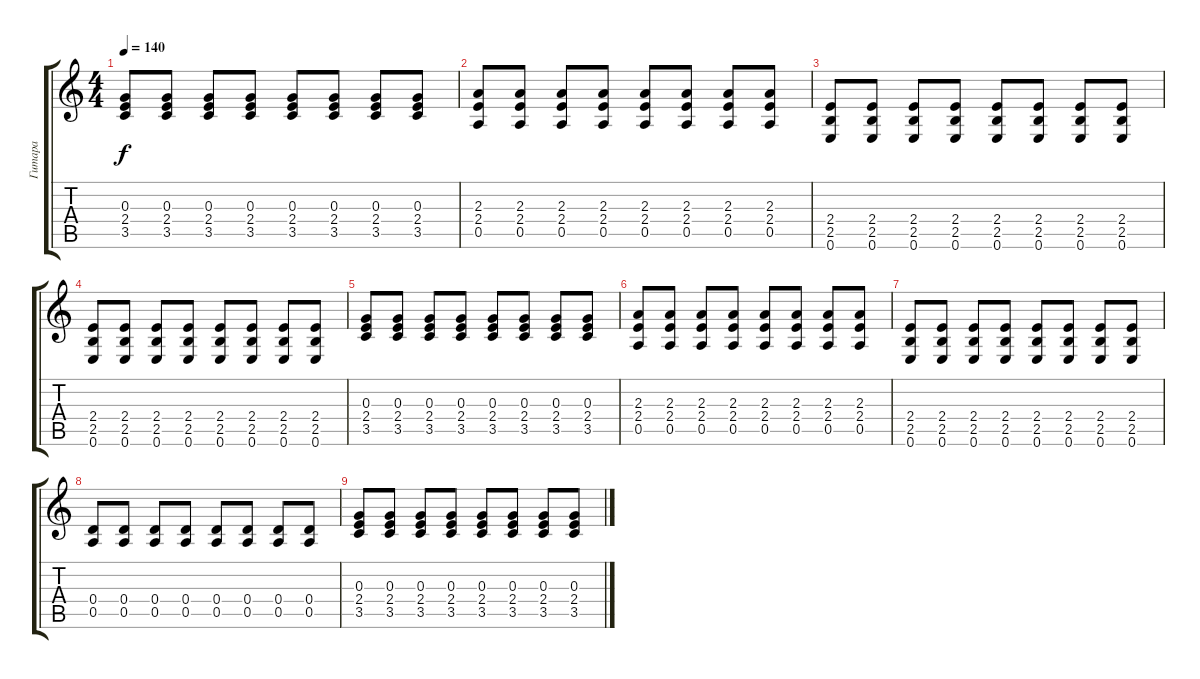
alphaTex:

\track ("Гитара" "Гитара") {instrument overdrivenguitar}
\staff {score tabs}
\tuning (E4 B3 G3 D3 A2 E2) {hide}
\ts (4 4)
\tempo 140
\clef g2
\ks c
(0.3 2.4 3.5).8{dy f} (0.3 2.4 3.5).8 (0.3 2.4 3.5).8 (0.3 2.4 3.5).8 (0.3 2.4 3.5).8 (0.3 2.4 3.5).8 (0.3 2.4 3.5).8 (0.3 2.4 3.5).8 |
(2.3 2.4 0.5).8 (2.3 2.4 0.5).8 (2.3 2.4 0.5).8 (2.3 2.4 0.5).8 (2.3 2.4 0.5).8 (2.3 2.4 0.5).8 (2.3 2.4 0.5).8 (2.3 2.4 0.5).8 |
(2.4 2.5 0.6).8 (2.4 2.5 0.6).8 (2.4 2.5 0.6).8 (2.4 2.5 0.6).8 (2.4 2.5 0.6).8 (2.4 2.5 0.6).8 (2.4 2.5 0.6).8 (2.4 2.5 0.6).8 |
(2.4 2.5 0.6).8 (2.4 2.5 0.6).8 (2.4 2.5 0.6).8 (2.4 2.5 0.6).8 (2.4 2.5 0.6).8 (2.4 2.5 0.6).8 (2.4 2.5 0.6).8 (2.4 2.5 0.6).8 |
(0.3 2.4 3.5).8 (0.3 2.4 3.5).8 (0.3 2.4 3.5).8 (0.3 2.4 3.5).8 (0.3 2.4 3.5).8 (0.3 2.4 3.5).8 (0.3 2.4 3.5).8 (0.3 2.4 3.5).8 |
(2.3 2.4 0.5).8 (2.3 2.4 0.5).8 (2.3 2.4 0.5).8 (2.3 2.4 0.5).8 (2.3 2.4 0.5).8 (2.3 2.4 0.5).8 (2.3 2.4 0.5).8 (2.3 2.4 0.5).8 |
(2.4 2.5 0.6).8 (2.4 2.5 0.6).8 (2.4 2.5 0.6).8 (2.4 2.5 0.6).8 (2.4 2.5 0.6).8 (2.4 2.5 0.6).8 (2.4 2.5 0.6).8 (2.4 2.5 0.6).8 |
(0.4 0.5).8 (0.4 0.5).8 (0.4 0.5).8 (0.4 0.5).8 (0.4 0.5).8 (0.4 0.5).8 (0.4 0.5).8 (0.4 0.5).8 |
(0.3 2.4 3.5).8 (0.3 2.4 3.5).8 (0.3 2.4 3.5).8 (0.3 2.4 3.5).8 (0.3 2.4 3.5).8 (0.3 2.4 3.5).8 (0.3 2.4 3.5).8 (0.3 2.4 3.5).8
